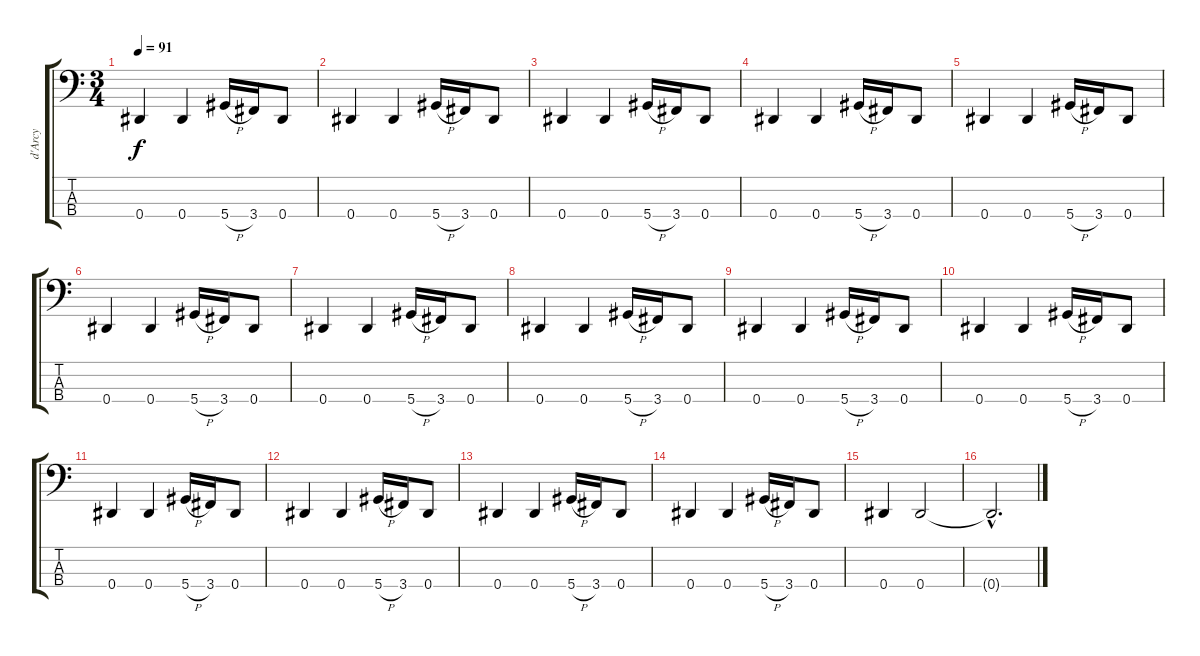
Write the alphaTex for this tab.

\track ("d'Arcy" "d'Arcy") {instrument electricbasspick}
\staff {score tabs}
\tuning (Gb2 Db2 Ab1 Eb1) {hide}
\ts (3 4)
\tempo 91
\clef f4
\ks c
0.4.4{dy f} 0.4.4 5.4{h}.16 3.4.16 0.4.8 |
0.4.4 0.4.4 5.4{h}.16 3.4.16 0.4.8 |
0.4.4 0.4.4 5.4{h}.16 3.4.16 0.4.8 |
0.4.4 0.4.4 5.4{h}.16 3.4.16 0.4.8 |
0.4.4 0.4.4 5.4{h}.16 3.4.16 0.4.8 |
0.4.4 0.4.4 5.4{h}.16 3.4.16 0.4.8 |
0.4.4 0.4.4 5.4{h}.16 3.4.16 0.4.8 |
0.4.4 0.4.4 5.4{h}.16 3.4.16 0.4.8 |
0.4.4 0.4.4 5.4{h}.16 3.4.16 0.4.8 |
0.4.4 0.4.4 5.4{h}.16 3.4.16 0.4.8 |
0.4.4 0.4.4 5.4{h}.16 3.4.16 0.4.8 |
0.4.4 0.4.4 5.4{h}.16 3.4.16 0.4.8 |
0.4.4 0.4.4 5.4{h}.16 3.4.16 0.4.8 |
0.4.4 0.4.4 5.4{h}.16 3.4.16 0.4.8 |
0.4.4 0.4.2{volume 5} |
0.4{hac t}.2{d}
